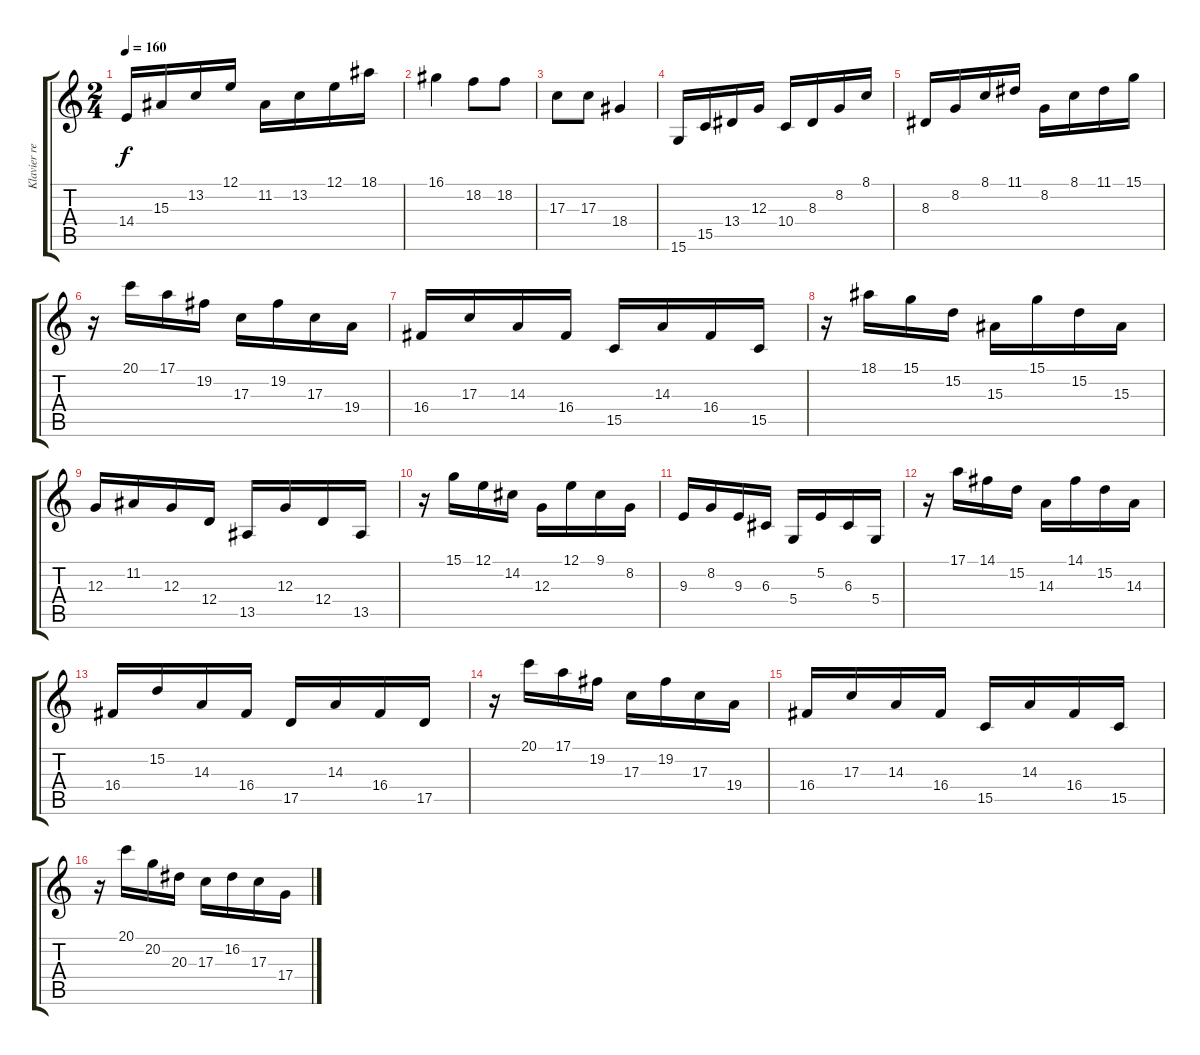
\track ("Klavier rechte Hand" "Klavier re") {instrument acousticgrandpiano}
\staff {score tabs}
\tuning (E4 B3 G3 D3 A2 E2) {hide}
\ts (2 4)
\tempo 160
\clef g2
\ks c
14.4.16{dy f} 15.3.16 13.2.16 12.1.16 11.2.16 13.2.16 12.1.16 18.1.16 |
16.1.4 18.2.8 18.2.8 |
17.3.8 17.3.8 18.4.4 |
15.6.16 15.5.16 13.4.16 12.3.16 10.4.16 8.3.16 8.2.16 8.1.16 |
8.3.16 8.2.16 8.1.16 11.1.16 8.2.16 8.1.16 11.1.16 15.1.16 |
r.16 20.1.16 17.1.16 19.2.16 17.3.16 19.2.16 17.3.16 19.4.16 |
16.4.16 17.3.16 14.3.16 16.4.16 15.5.16 14.3.16 16.4.16 15.5.16 |
r.16 18.1.16 15.1.16 15.2.16 15.3.16 15.1.16 15.2.16 15.3.16 |
12.3.16 11.2.16 12.3.16 12.4.16 13.5.16 12.3.16 12.4.16 13.5.16 |
r.16 15.1.16 12.1.16 14.2.16 12.3.16 12.1.16 9.1.16 8.2.16 |
9.3.16 8.2.16 9.3.16 6.3.16 5.4.16 5.2.16 6.3.16 5.4.16 |
r.16 17.1.16 14.1.16 15.2.16 14.3.16 14.1.16 15.2.16 14.3.16 |
16.4.16 15.2.16 14.3.16 16.4.16 17.5.16 14.3.16 16.4.16 17.5.16 |
r.16 20.1.16 17.1.16 19.2.16 17.3.16 19.2.16 17.3.16 19.4.16 |
16.4.16 17.3.16 14.3.16 16.4.16 15.5.16 14.3.16 16.4.16 15.5.16 |
r.16 20.1.16 20.2.16 20.3.16 17.3.16 16.2.16 17.3.16 17.4.16
